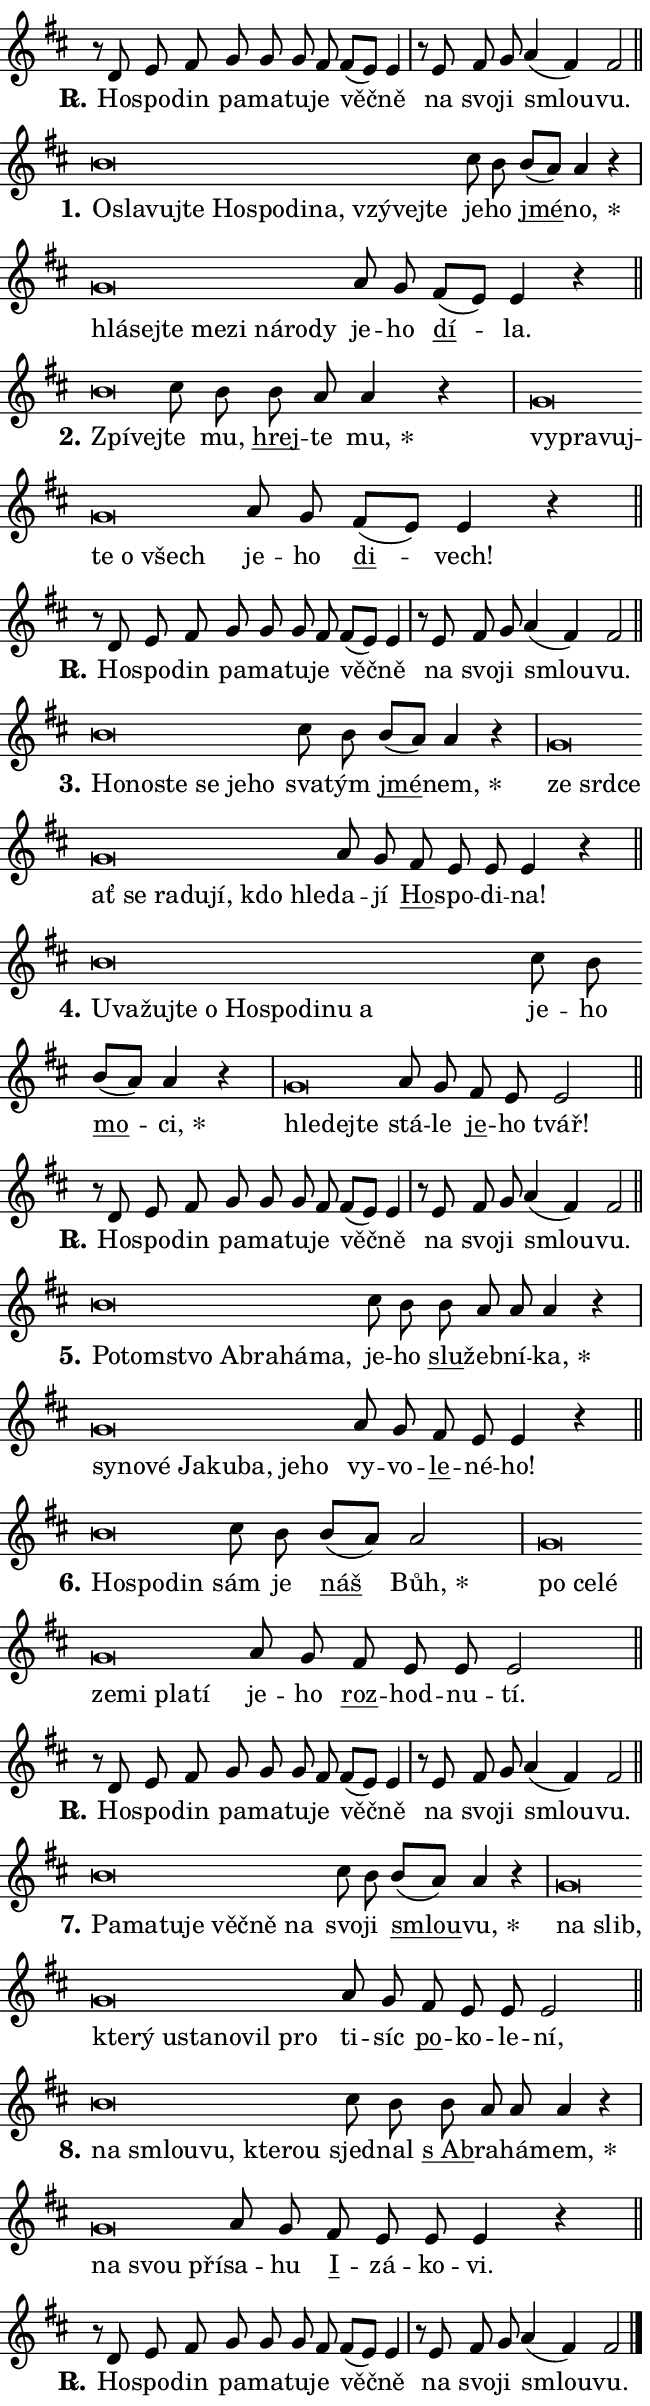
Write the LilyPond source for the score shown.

\version "2.24.0"
\header { tagline = "" }
\paper {
  indent = 0\cm
  top-margin = 0\cm
  right-margin = 0.13\cm % to fit lyric hyphens
  bottom-margin = 0\cm
  left-margin = 0\cm
  paper-width = 11\cm
  page-breaking = #ly:one-page-breaking
  system-system-spacing.basic-distance = #11
  score-system-spacing.basic-distance = #11
  ragged-last = ##f
}


%% Author: Thomas Morley
%% https://lists.gnu.org/archive/html/lilypond-user/2020-05/msg00002.html
#(define (line-position grob)
"Returns position of @var[grob} in current system:
   @code{'start}, if at first time-step
   @code{'end}, if at last time-step
   @code{'middle} otherwise
"
  (let* ((col (ly:item-get-column grob))
         (ln (ly:grob-object col 'left-neighbor))
         (rn (ly:grob-object col 'right-neighbor))
         (col-to-check-left (if (ly:grob? ln) ln col))
         (col-to-check-right (if (ly:grob? rn) rn col))
         (break-dir-left
           (and
             (ly:grob-property col-to-check-left 'non-musical #f)
             (ly:item-break-dir col-to-check-left)))
         (break-dir-right
           (and
             (ly:grob-property col-to-check-right 'non-musical #f)
             (ly:item-break-dir col-to-check-right))))
        (cond ((eqv? 1 break-dir-left) 'start)
              ((eqv? -1 break-dir-right) 'end)
              (else 'middle))))

#(define (tranparent-at-line-position vctor)
  (lambda (grob)
  "Relying on @code{line-position} select the relevant enry from @var{vctor}.
Used to determine transparency,"
    (case (line-position grob)
      ((end) (not (vector-ref vctor 0)))
      ((middle) (not (vector-ref vctor 1)))
      ((start) (not (vector-ref vctor 2))))))

noteHeadBreakVisibility =
#(define-music-function (break-visibility)(vector?)
"Makes @code{NoteHead}s transparent relying on @var{break-visibility}"
#{
  \override NoteHead.transparent =
    #(tranparent-at-line-position break-visibility)
#})

#(define delete-ledgers-for-transparent-note-heads
  (lambda (grob)
    "Reads whether a @code{NoteHead} is transparent.
If so this @code{NoteHead} is removed from @code{'note-heads} from
@var{grob}, which is supposed to be @code{LedgerLineSpanner}.
As a result ledgers are not printed for this @code{NoteHead}"
    (let* ((nhds-array (ly:grob-object grob 'note-heads))
           (nhds-list
             (if (ly:grob-array? nhds-array)
                 (ly:grob-array->list nhds-array)
                 '()))
           ;; Relies on the transparent-property being done before
           ;; Staff.LedgerLineSpanner.after-line-breaking is executed.
           ;; This is fragile ...
           (to-keep
             (remove
               (lambda (nhd)
                 (ly:grob-property nhd 'transparent #f))
               nhds-list)))
      ;; TODO find a better method to iterate over grob-arrays, similiar
      ;; to filter/remove etc for lists
      ;; For now rebuilt from scratch
      (set! (ly:grob-object grob 'note-heads)  '())
      (for-each
        (lambda (nhd)
          (ly:pointer-group-interface::add-grob grob 'note-heads nhd))
        to-keep))))

squashNotes = {
  \override NoteHead.X-extent = #'(-0.2 . 0.2)
  \override NoteHead.Y-extent = #'(-0.75 . 0)
  \override NoteHead.stencil =
    #(lambda (grob)
       (let ((pos (ly:grob-property grob 'staff-position)))
         (begin
           (if (< pos -7) (display "ERROR: Lower brevis then expected\n") (display ""))
           (if (<= pos -6) ly:text-interface::print ly:note-head::print))))
}
unSquashNotes = {
  \revert NoteHead.X-extent
  \revert NoteHead.Y-extent
  \revert NoteHead.stencil
}

hideNotes = \noteHeadBreakVisibility #begin-of-line-visible
unHideNotes = \noteHeadBreakVisibility #all-visible

% work-around for resetting accidentals
% https://lilypond.org/doc/v2.23/Documentation/notation/displaying-rhythms#unmetered-music
cadenzaMeasure = {
  \cadenzaOff
  \partial 1024 s1024
  \cadenzaOn
}

#(define-markup-command (accent layout props text) (markup?)
  "Underline accented syllable"
  (interpret-markup layout props
    #{\markup \override #'(offset . 4.3) \underline { #text }#}))

responsum = \markup \concat {
  "R" \hspace #-1.05 \path #0.1 #'((moveto 0 0.07) (lineto 0.9 0.8)) \hspace #0.05 "."
}

spaceSize = #0.6828661417322834 % exact space size for TeX Gyre Schola

\layout {
  \context {
    \Staff
    \remove "Time_signature_engraver"
    \override LedgerLineSpanner.after-line-breaking = #delete-ledgers-for-transparent-note-heads
  }
  \context {
    \Lyrics {
      \override LyricSpace.minimum-distance = \spaceSize
      \override LyricText.font-name = #"TeX Gyre Schola"
      \override LyricText.font-size = 1
      \override StanzaNumber.font-name = #"TeX Gyre Schola Bold"
      \override StanzaNumber.font-size = 1
    }
  }
  \context {
    \Score 
    \override NoteHead.text =
      #(lambda (grob) 
        (let ((pos (ly:grob-property grob 'staff-position)))
          #{\markup {
            \combine
              \halign #-0.55 \raise #(if (= pos -6) 0 0.5) \override #'(thickness . 2) \draw-line #'(3.2 . 0)
              \musicglyph "noteheads.sM1"
          }#}))
  }
}

% magnetic-lyrics.ily
%
%   written by
%     Jean Abou Samra <jean@abou-samra.fr>
%     Werner Lemberg <wl@gnu.org>
%
%   adapted by
%     Jiri Hon <jiri.hon@gmail.com>
%
% Version 2022-Apr-15

% https://www.mail-archive.com/lilypond-user@gnu.org/msg149350.html

#(define (Left_hyphen_pointer_engraver context)
   "Collect syllable-hyphen-syllable occurrences in lyrics and store
them in properties.  This engraver only looks to the left.  For
example, if the lyrics input is @code{foo -- bar}, it does the
following.

@itemize @bullet
@item
Set the @code{text} property of the @code{LyricHyphen} grob between
@q{foo} and @q{bar} to @code{foo}.

@item
Set the @code{left-hyphen} property of the @code{LyricText} grob with
text @q{foo} to the @code{LyricHyphen} grob between @q{foo} and
@q{bar}.
@end itemize

Use this auxiliary engraver in combination with the
@code{lyric-@/text::@/apply-@/magnetic-@/offset!} hook."
   (let ((hyphen #f)
         (text #f))
     (make-engraver
      (acknowledgers
       ((lyric-syllable-interface engraver grob source-engraver)
        (set! text grob)))
      (end-acknowledgers
       ((lyric-hyphen-interface engraver grob source-engraver)
        ;(when (not (grob::has-interface grob 'lyric-space-interface))
          (set! hyphen grob)));)
      ((stop-translation-timestep engraver)
       (when (and text hyphen)
         (ly:grob-set-object! text 'left-hyphen hyphen))
       (set! text #f)
       (set! hyphen #f)))))

#(define (lyric-text::apply-magnetic-offset! grob)
   "If the space between two syllables is less than the value in
property @code{LyricText@/.details@/.squash-threshold}, move the right
syllable to the left so that it gets concatenated with the left
syllable.

Use this function as a hook for
@code{LyricText@/.after-@/line-@/breaking} if the
@code{Left_@/hyphen_@/pointer_@/engraver} is active."
   (let ((hyphen (ly:grob-object grob 'left-hyphen #f)))
     (when hyphen
       (let ((left-text (ly:spanner-bound hyphen LEFT)))
         (when (grob::has-interface left-text 'lyric-syllable-interface)
           (let* ((common (ly:grob-common-refpoint grob left-text X))
                  (this-x-ext (ly:grob-extent grob common X))
                  (left-x-ext
                   (begin
                     ;; Trigger magnetism for left-text.
                     (ly:grob-property left-text 'after-line-breaking)
                     (ly:grob-extent left-text common X)))
                  ;; `delta` is the gap width between two syllables.
                  (delta (- (interval-start this-x-ext)
                            (interval-end left-x-ext)))
                  (details (ly:grob-property grob 'details))
                  (threshold (assoc-get 'squash-threshold details 0.2)))
             (when (< delta threshold)
               (let* (;; We have to manipulate the input text so that
                      ;; ligatures crossing syllable boundaries are not
                      ;; disabled.  For languages based on the Latin
                      ;; script this is essentially a beautification.
                      ;; However, for non-Western scripts it can be a
                      ;; necessity.
                      (lt (ly:grob-property left-text 'text))
                      (rt (ly:grob-property grob 'text))
                      (is-space (grob::has-interface hyphen 'lyric-space-interface))
                      (space (if is-space " " ""))
                      (extra-delta (if is-space spaceSize 0))
                      ;; Append new syllable.
                      (ltrt-space (if (and (string? lt) (string? rt))
                                (string-append lt space rt)
                                (make-concat-markup (list lt space rt))))
                      ;; Right-align `ltrt` to the right side.
                      (ltrt-space-markup (grob-interpret-markup
                               grob
                               (make-translate-markup
                                (cons (interval-length this-x-ext) 0)
                                (make-right-align-markup ltrt-space)))))
                 (begin
                   ;; Don't print `left-text`.
                   (ly:grob-set-property! left-text 'stencil #f)
                   ;; Set text and stencil (which holds all collected
                   ;; syllables so far) and shift it to the left.
                   (ly:grob-set-property! grob 'text ltrt-space)
                   (ly:grob-set-property! grob 'stencil ltrt-space-markup)
                   (ly:grob-translate-axis! grob (- (- delta extra-delta)) X))))))))))


#(define (lyric-hyphen::displace-bounds-first grob)
   ;; Make very sure this callback isn't triggered too early.
   (let ((left (ly:spanner-bound grob LEFT))
         (right (ly:spanner-bound grob RIGHT)))
     (ly:grob-property left 'after-line-breaking)
     (ly:grob-property right 'after-line-breaking)
     (ly:lyric-hyphen::print grob)))

squashThreshold = #0.4

\layout {
  \context {
    \Lyrics
    \consists #Left_hyphen_pointer_engraver
    \override LyricText.after-line-breaking =
      #lyric-text::apply-magnetic-offset!
    \override LyricHyphen.stencil = #lyric-hyphen::displace-bounds-first
    \override LyricText.details.squash-threshold = \squashThreshold
    \override LyricHyphen.minimum-distance = 0
    \override LyricHyphen.minimum-length = \squashThreshold
  }
}

squashText = \override LyricText.details.squash-threshold = 9999
unSquashText = \override LyricText.details.squash-threshold = \squashThreshold

leftText = \override LyricText.self-alignment-X = #LEFT
unLeftText = \revert LyricText.self-alignment-X

starOffset = #(lambda (grob) 
                (let ((x_offset (ly:self-alignment-interface::aligned-on-x-parent grob)))
                  (if (= x_offset 0) 0 (+ x_offset 1.2))))

star = #(define-music-function (syllable)(string?)
"Append star separator at the end of a syllable"
#{
  \once \override LyricText.X-offset = #starOffset
  \lyricmode { \markup {
    #syllable
    \override #'((font-name . "TeX Gyre Schola Bold")) \hspace #0.2 \lower #0.65 \larger "*"
  } }
#})

starAccent = #(define-music-function (syllable)(string?)
"Append star separator at the end of a syllable and make accent"
#{
  \once \override LyricText.X-offset = #starOffset
  \lyricmode { \markup {
    \accent #syllable
    \override #'((font-name . "TeX Gyre Schola Bold")) \hspace #0.2 \lower #0.65 \larger "*"
  } }
#})

breath = #(define-music-function (syllable)(string?)
"Append breathing indicator at the end of a syllable"
#{
  \lyricmode { \markup { #syllable "+" } }
#})

optionalBreath = #(define-music-function (syllable)(string?)
"Append optional breathing indicator at the end of a syllable"
#{
  \lyricmode { \markup { #syllable "(+)" } }
#})


\score {
    <<
        \new Voice = "melody" { \cadenzaOn \key d \major \relative { r8 d' e fis g g g fis \bar "" fis[( e)] e4 \cadenzaMeasure \bar "|" r8 e fis g \bar "" a4( fis) fis2 \cadenzaMeasure \bar "||" \break } }
        \new Lyrics \lyricsto "melody" { \lyricmode { \set stanza = \responsum
Ho -- spo -- din pa -- ma -- tu -- je věč -- ně na svo -- ji smlou -- vu. } }
    >>
    \layout {}
}

\score {
    <<
        \new Voice = "melody" { \cadenzaOn \key d \major \relative { \squashNotes b'\breve*1/16 \hideNotes \breve*1/16 \bar "" \breve*1/16 \bar "" \breve*1/16 \bar "" \breve*1/16 \bar "" \breve*1/16 \bar "" \breve*1/16 \bar "" \breve*1/16 \bar "" \breve*1/16 \bar "" \breve*1/16 \breve*1/16 \bar "" \unHideNotes \unSquashNotes cis8 b \bar "" b[( a)] a4 r \cadenzaMeasure \bar "|" \squashNotes g\breve*1/16 \hideNotes \breve*1/16 \bar "" \breve*1/16 \bar "" \breve*1/16 \bar "" \breve*1/16 \bar "" \breve*1/16 \bar "" \breve*1/16 \breve*1/16 \bar "" \unHideNotes \unSquashNotes a8 g \bar "" fis[( e)] e4 r \cadenzaMeasure \bar "||" \break } }
        \new Lyrics \lyricsto "melody" { \lyricmode { \set stanza = "1."
\leftText O -- \squashText sla -- vuj -- te Ho -- spo -- di -- na, vzý -- vej -- te \unLeftText \unSquashText je -- ho \markup \accent jmé -- \star no, \leftText hlá -- \squashText sej -- te me -- zi ná -- ro -- dy \unLeftText \unSquashText je -- ho \markup \accent dí -- la. } }
    >>
    \layout {}
}

\score {
    <<
        \new Voice = "melody" { \cadenzaOn \key d \major \relative { \squashNotes b'\breve*1/16 \hideNotes \breve*1/16 \bar "" \unHideNotes \unSquashNotes cis8 b \bar "" b a a4 r \cadenzaMeasure \bar "|" \squashNotes g\breve*1/16 \hideNotes \breve*1/16 \bar "" \breve*1/16 \bar "" \breve*1/16 \bar "" \breve*1/16 \breve*1/16 \bar "" \unHideNotes \unSquashNotes a8 g \bar "" fis[( e)] e4 r \cadenzaMeasure \bar "||" \break } }
        \new Lyrics \lyricsto "melody" { \lyricmode { \set stanza = "2."
\leftText Zpí -- \squashText vej -- \unLeftText \unSquashText te mu, \markup \accent hrej -- te \star mu, \leftText vy -- \squashText pra -- vuj -- te o všech \unLeftText \unSquashText je -- ho \markup \accent di -- vech! } }
    >>
    \layout {}
}

\score {
    <<
        \new Voice = "melody" { \cadenzaOn \key d \major \relative { r8 d' e fis g g g fis \bar "" fis[( e)] e4 \cadenzaMeasure \bar "|" r8 e fis g \bar "" a4( fis) fis2 \cadenzaMeasure \bar "||" \break } }
        \new Lyrics \lyricsto "melody" { \lyricmode { \set stanza = \responsum
Ho -- spo -- din pa -- ma -- tu -- je věč -- ně na svo -- ji smlou -- vu. } }
    >>
    \layout {}
}

\score {
    <<
        \new Voice = "melody" { \cadenzaOn \key d \major \relative { \squashNotes b'\breve*1/16 \hideNotes \breve*1/16 \bar "" \breve*1/16 \bar "" \breve*1/16 \bar "" \breve*1/16 \breve*1/16 \bar "" \unHideNotes \unSquashNotes cis8 b \bar "" b[( a)] a4 r \cadenzaMeasure \bar "|" \squashNotes g\breve*1/16 \hideNotes \breve*1/16 \bar "" \breve*1/16 \bar "" \breve*1/16 \bar "" \breve*1/16 \bar "" \breve*1/16 \bar "" \breve*1/16 \bar "" \breve*1/16 \bar "" \breve*1/16 \breve*1/16 \bar "" \unHideNotes \unSquashNotes a8 g \bar "" fis e e e4 r \cadenzaMeasure \bar "||" \break } }
        \new Lyrics \lyricsto "melody" { \lyricmode { \set stanza = "3."
\leftText Ho -- \squashText no -- ste se je -- ho \unLeftText \unSquashText sva -- tým \markup \accent jmé -- \star nem, \leftText ze \squashText srd -- ce ať se ra -- du -- jí, kdo hle -- \unLeftText \unSquashText da -- jí \markup \accent Ho -- spo -- di -- na! } }
    >>
    \layout {}
}

\score {
    <<
        \new Voice = "melody" { \cadenzaOn \key d \major \relative { \squashNotes b'\breve*1/16 \hideNotes \breve*1/16 \bar "" \breve*1/16 \bar "" \breve*1/16 \bar "" \breve*1/16 \bar "" \breve*1/16 \bar "" \breve*1/16 \bar "" \breve*1/16 \bar "" \breve*1/16 \breve*1/16 \bar "" \unHideNotes \unSquashNotes cis8 b \bar "" b[( a)] a4 r \cadenzaMeasure \bar "|" \squashNotes g\breve*1/16 \hideNotes \breve*1/16 \breve*1/16 \bar "" \unHideNotes \unSquashNotes a8 g \bar "" fis e e2 \cadenzaMeasure \bar "||" \break } }
        \new Lyrics \lyricsto "melody" { \lyricmode { \set stanza = "4."
\leftText U -- \squashText va -- žuj -- te o Ho -- spo -- di -- nu a \unLeftText \unSquashText je -- ho \markup \accent mo -- \star ci, \leftText hle -- \squashText dej -- te \unLeftText \unSquashText stá -- le \markup \accent je -- ho tvář! } }
    >>
    \layout {}
}

\score {
    <<
        \new Voice = "melody" { \cadenzaOn \key d \major \relative { r8 d' e fis g g g fis \bar "" fis[( e)] e4 \cadenzaMeasure \bar "|" r8 e fis g \bar "" a4( fis) fis2 \cadenzaMeasure \bar "||" \break } }
        \new Lyrics \lyricsto "melody" { \lyricmode { \set stanza = \responsum
Ho -- spo -- din pa -- ma -- tu -- je věč -- ně na svo -- ji smlou -- vu. } }
    >>
    \layout {}
}

\score {
    <<
        \new Voice = "melody" { \cadenzaOn \key d \major \relative { \squashNotes b'\breve*1/16 \hideNotes \breve*1/16 \bar "" \breve*1/16 \bar "" \breve*1/16 \bar "" \breve*1/16 \bar "" \breve*1/16 \breve*1/16 \bar "" \unHideNotes \unSquashNotes cis8 b \bar "" b a a a4 r \cadenzaMeasure \bar "|" \squashNotes g\breve*1/16 \hideNotes \breve*1/16 \bar "" \breve*1/16 \bar "" \breve*1/16 \bar "" \breve*1/16 \bar "" \breve*1/16 \bar "" \breve*1/16 \breve*1/16 \bar "" \unHideNotes \unSquashNotes a8 g \bar "" fis e e4 r \cadenzaMeasure \bar "||" \break } }
        \new Lyrics \lyricsto "melody" { \lyricmode { \set stanza = "5."
\leftText Po -- \squashText tom -- stvo Ab -- ra -- há -- ma, \unLeftText \unSquashText je -- ho \markup \accent slu -- žeb -- ní -- \star ka, \leftText sy -- \squashText no -- vé Ja -- ku -- ba, je -- ho \unLeftText \unSquashText vy -- vo -- \markup \accent le -- né -- ho! } }
    >>
    \layout {}
}

\score {
    <<
        \new Voice = "melody" { \cadenzaOn \key d \major \relative { \squashNotes b'\breve*1/16 \hideNotes \breve*1/16 \breve*1/16 \bar "" \unHideNotes \unSquashNotes cis8 b \bar "" b[( a)] a2 \cadenzaMeasure \bar "|" \squashNotes g\breve*1/16 \hideNotes \breve*1/16 \bar "" \breve*1/16 \bar "" \breve*1/16 \bar "" \breve*1/16 \bar "" \breve*1/16 \breve*1/16 \bar "" \unHideNotes \unSquashNotes a8 g \bar "" fis e e e2 \cadenzaMeasure \bar "||" \break } }
        \new Lyrics \lyricsto "melody" { \lyricmode { \set stanza = "6."
\leftText Ho -- \squashText spo -- din \unLeftText \unSquashText sám je \markup \accent náš \star Bůh, \leftText po \squashText ce -- lé ze -- mi pla -- tí \unLeftText \unSquashText je -- ho \markup \accent roz -- hod -- nu -- tí. } }
    >>
    \layout {}
}

\score {
    <<
        \new Voice = "melody" { \cadenzaOn \key d \major \relative { r8 d' e fis g g g fis \bar "" fis[( e)] e4 \cadenzaMeasure \bar "|" r8 e fis g \bar "" a4( fis) fis2 \cadenzaMeasure \bar "||" \break } }
        \new Lyrics \lyricsto "melody" { \lyricmode { \set stanza = \responsum
Ho -- spo -- din pa -- ma -- tu -- je věč -- ně na svo -- ji smlou -- vu. } }
    >>
    \layout {}
}

\score {
    <<
        \new Voice = "melody" { \cadenzaOn \key d \major \relative { \squashNotes b'\breve*1/16 \hideNotes \breve*1/16 \bar "" \breve*1/16 \bar "" \breve*1/16 \bar "" \breve*1/16 \bar "" \breve*1/16 \breve*1/16 \bar "" \unHideNotes \unSquashNotes cis8 b \bar "" b[( a)] a4 r \cadenzaMeasure \bar "|" \squashNotes g\breve*1/16 \hideNotes \breve*1/16 \bar "" \breve*1/16 \bar "" \breve*1/16 \bar "" \breve*1/16 \bar "" \breve*1/16 \bar "" \breve*1/16 \bar "" \breve*1/16 \breve*1/16 \bar "" \unHideNotes \unSquashNotes a8 g \bar "" fis e e e2 \cadenzaMeasure \bar "||" \break } }
        \new Lyrics \lyricsto "melody" { \lyricmode { \set stanza = "7."
\leftText Pa -- \squashText ma -- tu -- je věč -- ně na \unLeftText \unSquashText svo -- ji \markup \accent smlou -- \star vu, \leftText na \squashText slib, kte -- rý u -- sta -- no -- vil pro \unLeftText \unSquashText ti -- síc \markup \accent po -- ko -- le -- ní, } }
    >>
    \layout {}
}

\score {
    <<
        \new Voice = "melody" { \cadenzaOn \key d \major \relative { \squashNotes b'\breve*1/16 \hideNotes \breve*1/16 \bar "" \breve*1/16 \bar "" \breve*1/16 \breve*1/16 \bar "" \unHideNotes \unSquashNotes cis8 b \bar "" b a a a4 r \cadenzaMeasure \bar "|" \squashNotes g\breve*1/16 \hideNotes \breve*1/16 \breve*1/16 \bar "" \unHideNotes \unSquashNotes a8 g \bar "" fis e e e4 r \cadenzaMeasure \bar "||" \break } }
        \new Lyrics \lyricsto "melody" { \lyricmode { \set stanza = "8."
\leftText na \squashText smlou -- vu, kte -- rou \unLeftText \unSquashText sjed -- nal \markup \accent "s Ab" -- ra -- há -- \star mem, \leftText na \squashText svou pří -- \unLeftText \unSquashText sa -- hu \markup \accent I -- zá -- ko -- vi. } }
    >>
    \layout {}
}

\score {
    <<
        \new Voice = "melody" { \cadenzaOn \key d \major \relative { r8 d' e fis g g g fis \bar "" fis[( e)] e4 \cadenzaMeasure \bar "|" r8 e fis g \bar "" a4( fis) fis2 \cadenzaMeasure \bar "||" \break } \bar "|." }
        \new Lyrics \lyricsto "melody" { \lyricmode { \set stanza = \responsum
Ho -- spo -- din pa -- ma -- tu -- je věč -- ně na svo -- ji smlou -- vu. } }
    >>
    \layout {}
}
